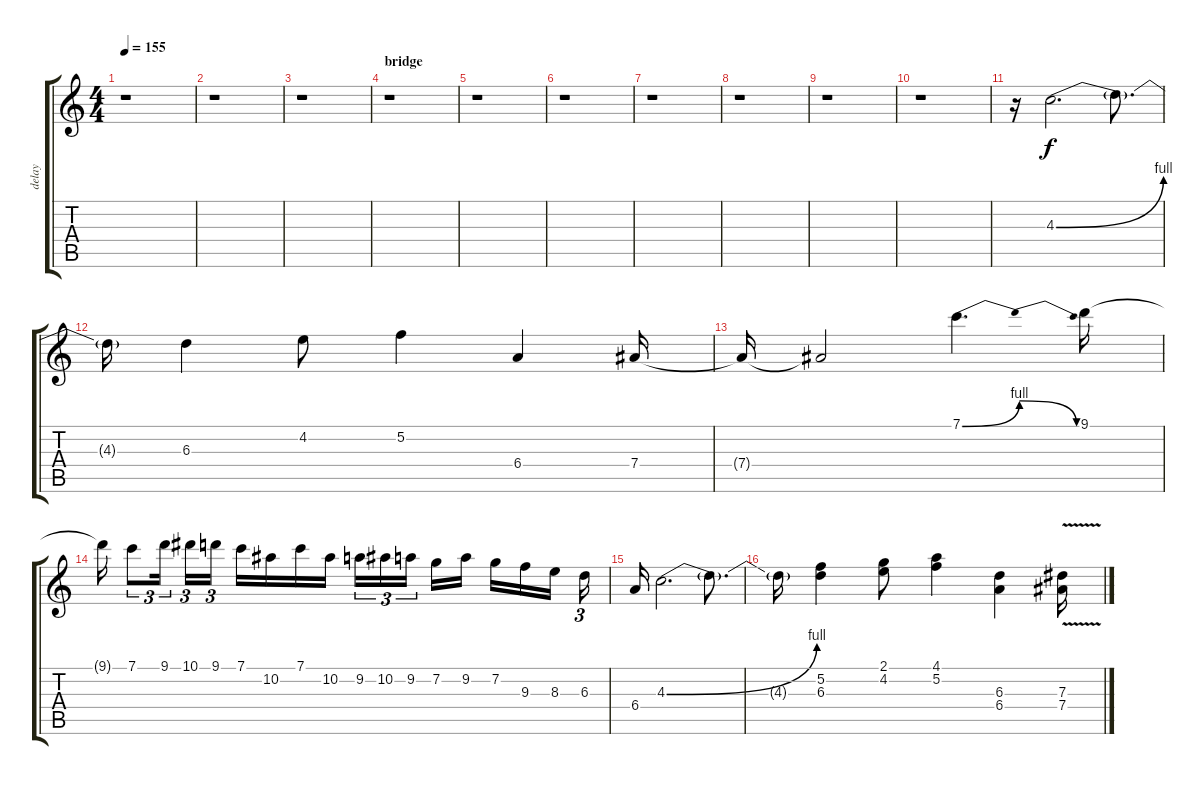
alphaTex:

\track ("delay" "delay") {instrument distortionguitar}
\staff {score tabs}
\tuning (F4 C4 Ab3 Eb3 Bb2 F2) {hide}
\ts (4 4)
\tempo 155
\clef g2
\ks c
r.1{dy mf} |
r.1 |
r.1 |
\section ("" "bridge")
r.1 |
r.1 |
r.1 |
r.1 |
r.1 |
r.1 |
r.1 |
\section ("" "")
r.16 4.3{be (bend 0 0 60 4)}.2{d dy f} 4.3{t}.8{d} |
4.3{t}.16 6.3.4 4.2.8 5.2.4 6.4.4 7.4.16 |
7.4{t}.16 7.4{t}.2 7.1{be (bendrelease 0 0 20 4 45 4 60 0)}.4{d} 9.1.16 |
9.1{t}.16 7.1.8{tu (3 2)} 9.1.16{tu (3 2)} 10.1.16{tu (3 2)} 9.1.16{tu (3 2)} 7.1.16 10.2.16 7.1.16 10.2.16 9.2.16{tu (3 2)} 10.2.16{tu (3 2)} 9.2.16{tu (3 2)} 7.2.16 9.2.16 7.2.16 9.3.16 8.3.16 6.3.16{tu (3 2)} |
6.4.16 4.3{be (bend 0 0 60 4)}.2{d} 4.3{t}.8{d} |
4.3{t}.16 (5.2 6.3).4 (2.1 4.2).8 (4.1 5.2).4 (6.3 6.4).4 (7.3{v} 7.4{v}).16
